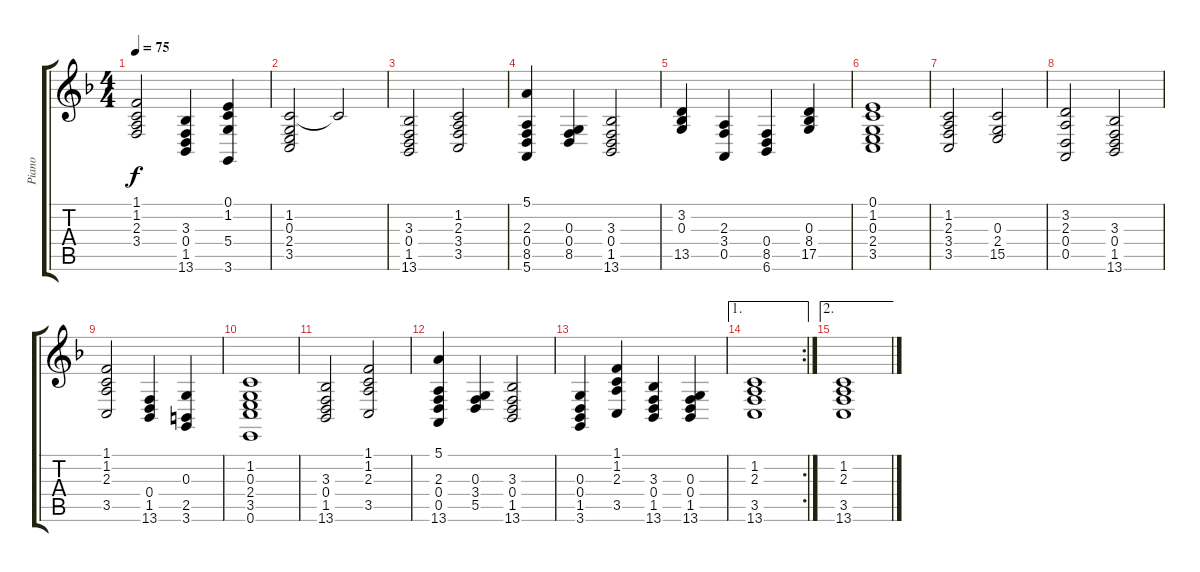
\track ("Piano" "Piano") {instrument acousticgrandpiano}
\staff {score tabs}
\tuning (E4 B3 G3 D3 A2 E2) {hide}
\ts (4 4)
\tempo 75
\clef g2
\ks f
(1.1 1.2 2.3 3.4).2{dy f} (3.3 0.4 1.5 13.6).4 (0.1 1.2 5.4 3.6).4 |
(1.2 0.3 2.4 3.5).2 1.2{t}.2 |
(3.3 0.4 1.5 13.6).2 (1.2 2.3 3.4 3.5).2 |
(5.1 2.3 0.4 8.5 5.6).4 (0.3 0.4 8.5).4 (3.3 0.4 1.5 13.6).2 |
(3.2 0.3 13.5).4 (2.3 3.4 0.5).4 (0.4 8.5 6.6).4 (0.3 8.4 17.5).4 |
(0.1 1.2 0.3 2.4 3.5).1 |
(1.2 2.3 3.4 3.5).2 (0.3 2.4 15.5).2 |
(3.2 2.3 0.4 0.5).2 (3.3 0.4 1.5 13.6).2 |
(1.1 1.2 2.3 3.5).2 (0.4 1.5 13.6).4 (0.3 2.5 3.6).4 |
(1.2 0.3 2.4 3.5 0.6).1 |
(3.3 0.4 1.5 13.6).2 (1.1 1.2 2.3 3.5).2 |
(5.1 2.3 0.4 0.5 13.6).4 (0.3 3.4 5.5).4 (3.3 0.4 1.5 13.6).2 |
(0.3 0.4 1.5 3.6).4 (1.1 1.2 2.3 3.5).4 (3.3 0.4 1.5 13.6).4 (0.3 0.4 1.5 13.6).4 |
\ae 1
\rc 2
(1.2 2.3 3.5 13.6).1 |
\ae 2
(1.2 2.3 3.5 13.6).1
